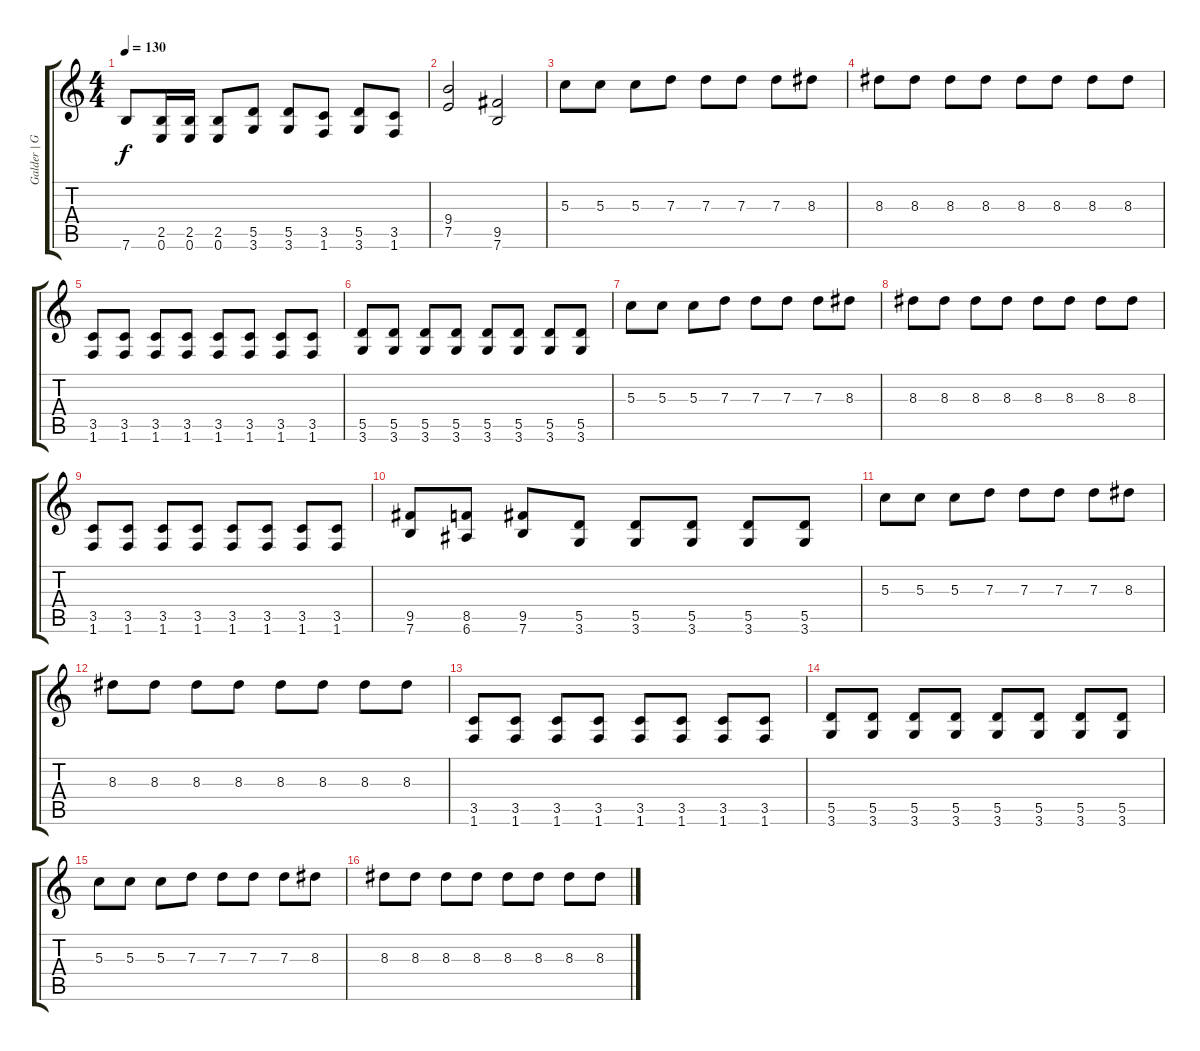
\track ("Galder | Guitar II" "Galder | G") {instrument acousticguitarsteel}
\staff {score tabs}
\tuning (E4 B3 G3 D3 A2 E2) {hide}
\ts (4 4)
\tempo 130
\clef g2
\ks c
7.6{t}.8{dy f} (2.5 0.6).16 (2.5 0.6).16 (2.5 0.6).8 (5.5 3.6).8 (5.5 3.6).8 (3.5 1.6).8 (5.5 3.6).8 (3.5 1.6).8 |
(9.4 7.5).2 (9.5 7.6).2 |
5.3.8 5.3.8 5.3.8 7.3.8 7.3.8 7.3.8 7.3.8 8.3.8 |
8.3.8 8.3.8 8.3.8 8.3.8 8.3.8 8.3.8 8.3.8 8.3.8 |
(3.5 1.6).8 (3.5 1.6).8 (3.5 1.6).8 (3.5 1.6).8 (3.5 1.6).8 (3.5 1.6).8 (3.5 1.6).8 (3.5 1.6).8 |
(5.5 3.6).8 (5.5 3.6).8 (5.5 3.6).8 (5.5 3.6).8 (5.5 3.6).8 (5.5 3.6).8 (5.5 3.6).8 (5.5 3.6).8 |
5.3.8 5.3.8 5.3.8 7.3.8 7.3.8 7.3.8 7.3.8 8.3.8 |
8.3.8 8.3.8 8.3.8 8.3.8 8.3.8 8.3.8 8.3.8 8.3.8 |
(3.5 1.6).8 (3.5 1.6).8 (3.5 1.6).8 (3.5 1.6).8 (3.5 1.6).8 (3.5 1.6).8 (3.5 1.6).8 (3.5 1.6).8 |
(9.5 7.6).8 (8.5 6.6).8 (9.5 7.6).8 (5.5 3.6).8 (5.5 3.6).8 (5.5 3.6).8 (5.5 3.6).8 (5.5 3.6).8 |
5.3.8 5.3.8 5.3.8 7.3.8 7.3.8 7.3.8 7.3.8 8.3.8 |
8.3.8 8.3.8 8.3.8 8.3.8 8.3.8 8.3.8 8.3.8 8.3.8 |
(3.5 1.6).8 (3.5 1.6).8 (3.5 1.6).8 (3.5 1.6).8 (3.5 1.6).8 (3.5 1.6).8 (3.5 1.6).8 (3.5 1.6).8 |
(5.5 3.6).8 (5.5 3.6).8 (5.5 3.6).8 (5.5 3.6).8 (5.5 3.6).8 (5.5 3.6).8 (5.5 3.6).8 (5.5 3.6).8 |
5.3.8 5.3.8 5.3.8 7.3.8 7.3.8 7.3.8 7.3.8 8.3.8 |
8.3.8 8.3.8 8.3.8 8.3.8 8.3.8 8.3.8 8.3.8 8.3.8
